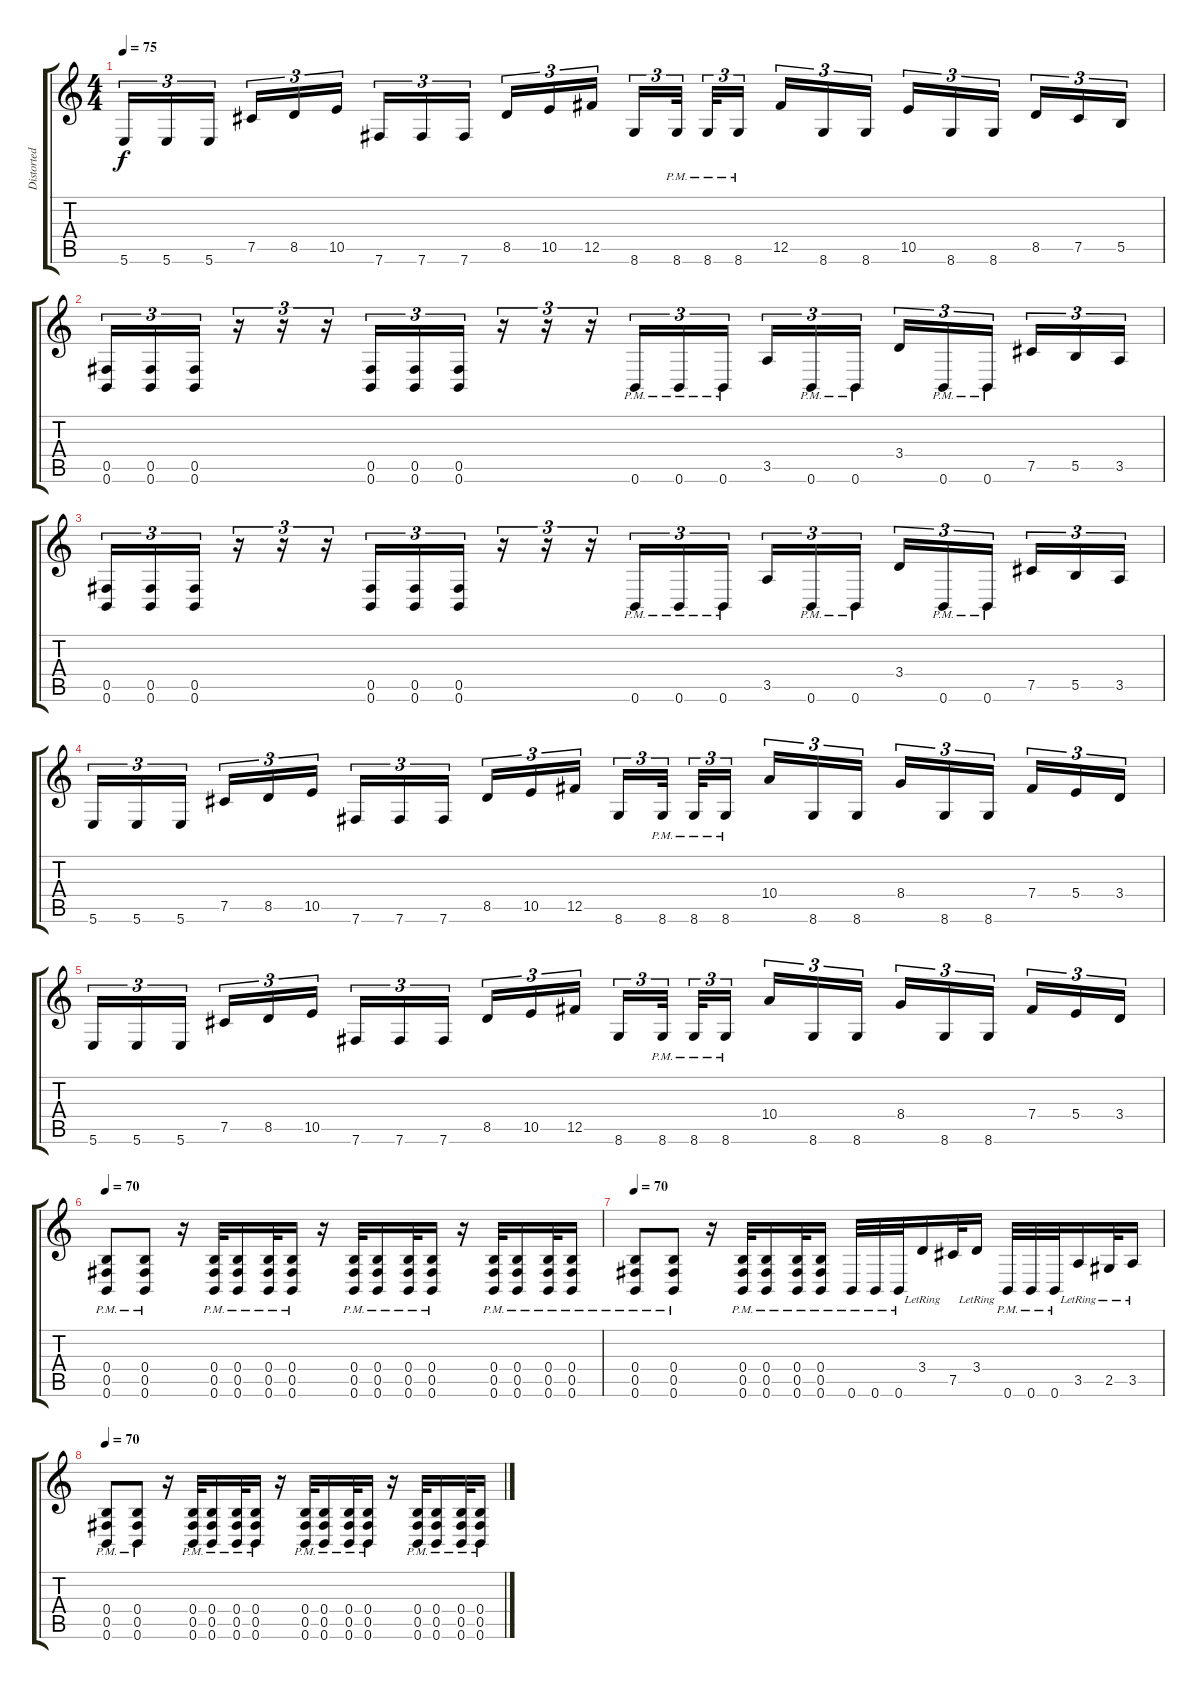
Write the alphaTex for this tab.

\track ("Distorted Left" "Distorted ") {instrument distortionguitar}
\staff {score tabs}
\tuning (Db4 Ab3 E3 B2 Gb2 B1) {hide}
\ts (4 4)
\tempo 75
\clef g2
\ks c
5.6.16{tu (3 2) dy f} 5.6.16{tu (3 2)} 5.6.16{tu (3 2) beam splitsecondary} 7.5.16{tu (3 2)} 8.5.16{tu (3 2)} 10.5.16{tu (3 2)} 7.6.16{tu (3 2)} 7.6.16{tu (3 2)} 7.6.16{tu (3 2) beam splitsecondary} 8.5.16{tu (3 2)} 10.5.16{tu (3 2)} 12.5.16{tu (3 2)} 8.6.16{tu (3 2)} 8.6{pm}.32{tu (3 2) beam splitsecondary} 8.6{pm}.32{tu (3 2)} 8.6{pm}.16{tu (3 2) beam splitsecondary} 12.5.16{tu (3 2)} 8.6.16{tu (3 2)} 8.6.16{tu (3 2)} 10.5.16{tu (3 2)} 8.6.16{tu (3 2)} 8.6.16{tu (3 2) beam splitsecondary} 8.5.16{tu (3 2)} 7.5.16{tu (3 2)} 5.5.16{tu (3 2)} |
(0.5 0.6).16{tu (3 2)} (0.5 0.6).16{tu (3 2)} (0.5 0.6).16{tu (3 2)} r.16{tu (3 2)} r.16{tu (3 2)} r.16{tu (3 2)} (0.5 0.6).16{tu (3 2)} (0.5 0.6).16{tu (3 2)} (0.5 0.6).16{tu (3 2)} r.16{tu (3 2)} r.16{tu (3 2)} r.16{tu (3 2)} 0.6{pm}.16{tu (3 2)} 0.6{pm}.16{tu (3 2)} 0.6{pm}.16{tu (3 2) beam splitsecondary} 3.5.16{tu (3 2)} 0.6{pm}.16{tu (3 2)} 0.6{pm}.16{tu (3 2)} 3.4.16{tu (3 2)} 0.6{pm}.16{tu (3 2)} 0.6{pm}.16{tu (3 2) beam splitsecondary} 7.5.16{tu (3 2)} 5.5.16{tu (3 2)} 3.5.16{tu (3 2)} |
(0.5 0.6).16{tu (3 2)} (0.5 0.6).16{tu (3 2)} (0.5 0.6).16{tu (3 2)} r.16{tu (3 2)} r.16{tu (3 2)} r.16{tu (3 2)} (0.5 0.6).16{tu (3 2)} (0.5 0.6).16{tu (3 2)} (0.5 0.6).16{tu (3 2)} r.16{tu (3 2)} r.16{tu (3 2)} r.16{tu (3 2)} 0.6{pm}.16{tu (3 2)} 0.6{pm}.16{tu (3 2)} 0.6{pm}.16{tu (3 2) beam splitsecondary} 3.5.16{tu (3 2)} 0.6{pm}.16{tu (3 2)} 0.6{pm}.16{tu (3 2)} 3.4.16{tu (3 2)} 0.6{pm}.16{tu (3 2)} 0.6{pm}.16{tu (3 2) beam splitsecondary} 7.5.16{tu (3 2)} 5.5.16{tu (3 2)} 3.5.16{tu (3 2)} |
5.6.16{tu (3 2)} 5.6.16{tu (3 2)} 5.6.16{tu (3 2) beam splitsecondary} 7.5.16{tu (3 2)} 8.5.16{tu (3 2)} 10.5.16{tu (3 2)} 7.6.16{tu (3 2)} 7.6.16{tu (3 2)} 7.6.16{tu (3 2) beam splitsecondary} 8.5.16{tu (3 2)} 10.5.16{tu (3 2)} 12.5.16{tu (3 2)} 8.6.16{tu (3 2)} 8.6{pm}.32{tu (3 2) beam splitsecondary} 8.6{pm}.32{tu (3 2)} 8.6{pm}.16{tu (3 2) beam splitsecondary} 10.4.16{tu (3 2)} 8.6.16{tu (3 2)} 8.6.16{tu (3 2)} 8.4.16{tu (3 2)} 8.6.16{tu (3 2)} 8.6.16{tu (3 2) beam splitsecondary} 7.4.16{tu (3 2)} 5.4.16{tu (3 2)} 3.4.16{tu (3 2)} |
5.6.16{tu (3 2)} 5.6.16{tu (3 2)} 5.6.16{tu (3 2) beam splitsecondary} 7.5.16{tu (3 2)} 8.5.16{tu (3 2)} 10.5.16{tu (3 2)} 7.6.16{tu (3 2)} 7.6.16{tu (3 2)} 7.6.16{tu (3 2) beam splitsecondary} 8.5.16{tu (3 2)} 10.5.16{tu (3 2)} 12.5.16{tu (3 2)} 8.6.16{tu (3 2)} 8.6{pm}.32{tu (3 2) beam splitsecondary} 8.6{pm}.32{tu (3 2)} 8.6{pm}.16{tu (3 2) beam splitsecondary} 10.4.16{tu (3 2)} 8.6.16{tu (3 2)} 8.6.16{tu (3 2)} 8.4.16{tu (3 2)} 8.6.16{tu (3 2)} 8.6.16{tu (3 2) beam splitsecondary} 7.4.16{tu (3 2)} 5.4.16{tu (3 2)} 3.4.16{tu (3 2)} |
\tempo 71
\tempo 70
(0.4{pm} 0.5{pm} 0.6{pm}).8 (0.4{pm} 0.5{pm} 0.6{pm}).8 r.16 (0.4{pm} 0.5{pm} 0.6{pm}).32 (0.4{pm} 0.5{pm} 0.6{pm}).16 (0.4{pm} 0.5{pm} 0.6{pm}).32 (0.4{pm} 0.5{pm} 0.6{pm}).16 r.16 (0.4{pm} 0.5{pm} 0.6{pm}).32 (0.4{pm} 0.5{pm} 0.6{pm}).16 (0.4{pm} 0.5{pm} 0.6{pm}).32 (0.4{pm} 0.5{pm} 0.6{pm}).16 r.16 (0.4{pm} 0.5{pm} 0.6{pm}).32 (0.4{pm} 0.5{pm} 0.6{pm}).16 (0.4{pm} 0.5{pm} 0.6{pm}).32 (0.4{pm} 0.5{pm} 0.6{pm}).16 |
\tempo 70
(0.4{pm} 0.5{pm} 0.6{pm}).8 (0.4{pm} 0.5{pm} 0.6{pm}).8 r.16 (0.4{pm} 0.5{pm} 0.6{pm}).32 (0.4{pm} 0.5{pm} 0.6{pm}).16 (0.4{pm} 0.5{pm} 0.6{pm}).32 (0.4{pm} 0.5{pm} 0.6{pm}).16 0.6{pm}.32 0.6{pm}.32 0.6{pm}.32 3.4{lr}.16 7.5.32 3.4{lr}.16 0.6{pm}.32 0.6{pm}.32 0.6{pm}.32 3.5{lr}.16 2.5{lr}.32 3.5{lr}.16 |
\tempo 70
(0.4{pm} 0.5{pm} 0.6{pm}).8 (0.4{pm} 0.5{pm} 0.6{pm}).8 r.16 (0.4{pm} 0.5{pm} 0.6{pm}).32 (0.4{pm} 0.5{pm} 0.6{pm}).16 (0.4{pm} 0.5{pm} 0.6{pm}).32 (0.4{pm} 0.5{pm} 0.6{pm}).16 r.16 (0.4{pm} 0.5{pm} 0.6{pm}).32 (0.4{pm} 0.5{pm} 0.6{pm}).16 (0.4{pm} 0.5{pm} 0.6{pm}).32 (0.4{pm} 0.5{pm} 0.6{pm}).16 r.16 (0.4{pm} 0.5{pm} 0.6{pm}).32 (0.4{pm} 0.5{pm} 0.6{pm}).16 (0.4{pm} 0.5{pm} 0.6{pm}).32 (0.4{pm} 0.5{pm} 0.6{pm}).16
